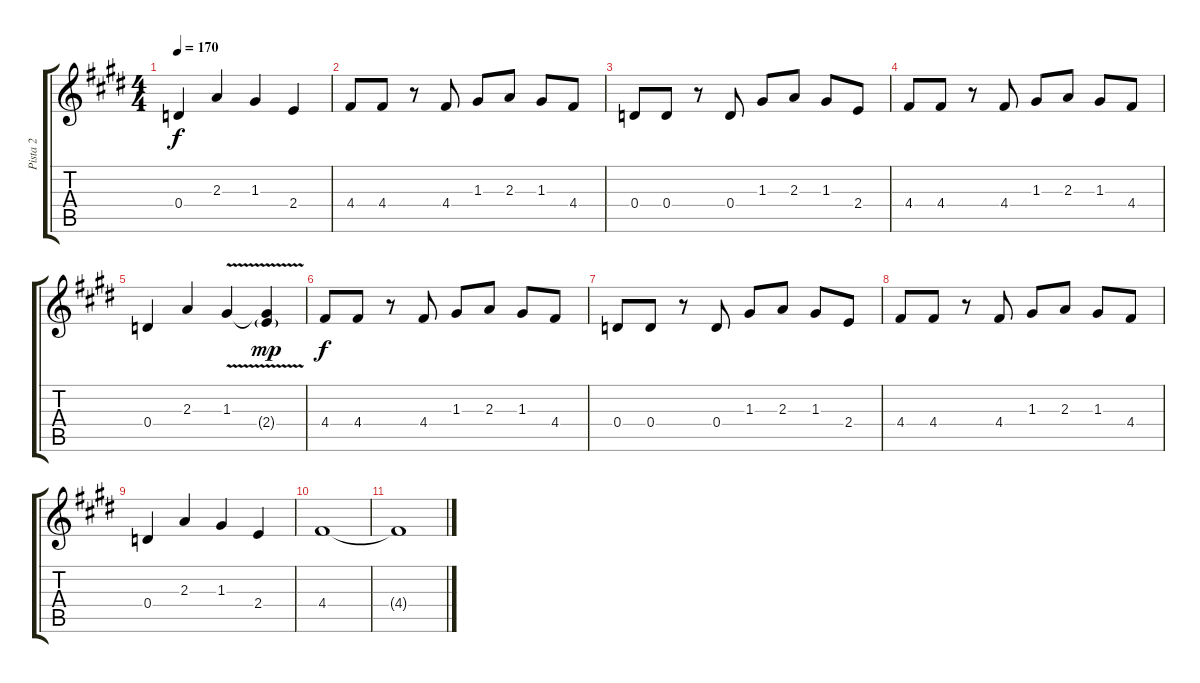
\track ("Pista 2" "Pista 2") {instrument distortionguitar}
\staff {score tabs}
\tuning (E4 B3 G3 D3 A2 E2) {hide}
\ts (4 4)
\tempo 170
\clef g2
\ks e
0.4.4{dy f} 2.3.4 1.3.4 2.4.4 |
4.4.8{volume 16} 4.4.8 r.8 4.4.8 1.3.8 2.3.8 1.3.8 4.4.8 |
0.4.8 0.4.8 r.8 0.4.8 1.3.8 2.3.8 1.3.8 2.4.8 |
4.4.8 4.4.8 r.8 4.4.8 1.3.8 2.3.8 1.3.8 4.4.8 |
0.4.4 2.3.4 1.3{v}.4 (1.3{t} 2.4{g}).4{dy mp} |
4.4.8{dy f} 4.4.8 r.8 4.4.8 1.3.8 2.3.8 1.3.8 4.4.8 |
0.4.8 0.4.8 r.8 0.4.8 1.3.8 2.3.8 1.3.8 2.4.8 |
4.4.8 4.4.8 r.8 4.4.8 1.3.8 2.3.8 1.3.8 4.4.8 |
0.4.4 2.3.4 1.3.4 2.4.4 |
4.4.1 |
4.4{t}.1
